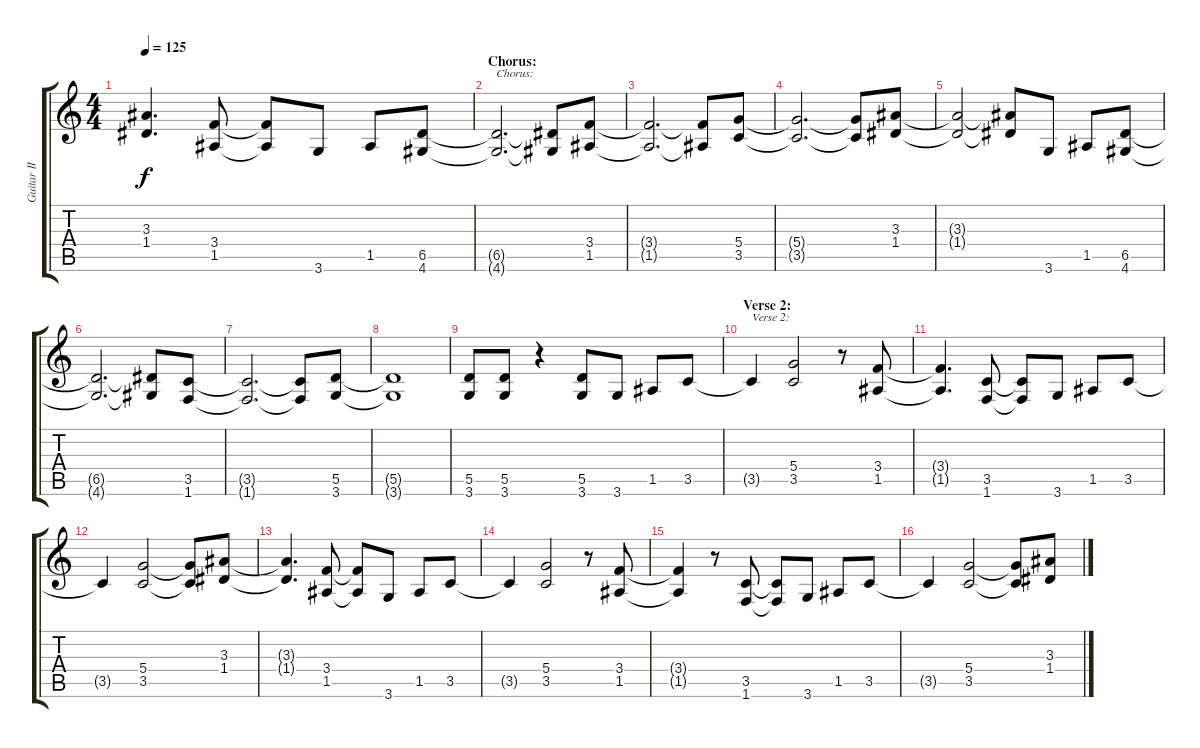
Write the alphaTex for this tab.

\track ("Guitar II" "Guitar II") {instrument distortionguitar}
\staff {score tabs}
\tuning (E4 B3 G3 D3 A2 E2) {hide}
\ts (4 4)
\tempo 125
\clef g2
\ks c
(3.3{t} 1.4{t}).4{d dy f} (3.4 1.5).8 (3.4{t} 1.5{t}).8 3.6.8 1.5.8 (6.5 4.6).8 |
\section ("" "Chorus:")
(6.5{t} 4.6{t}).2{d txt "Chorus:"} (6.5{t} 4.6{t}).8 (3.4 1.5).8 |
(3.4{t} 1.5{t}).2{d} (3.4{t} 1.5{t}).8 (5.4 3.5).8 |
(5.4{t} 3.5{t}).2{d} (5.4{t} 3.5{t}).8 (3.3 1.4).8 |
(3.3{t} 1.4{t}).2 (3.3{t} 1.4{t}).8 3.6.8 1.5.8 (6.5 4.6).8 |
(6.5{t} 4.6{t}).2{d} (6.5{t} 4.6{t}).8 (3.5 1.6).8 |
(3.5{t} 1.6{t}).2{d} (3.5{t} 1.6{t}).8 (5.5 3.6).8 |
(5.5{t} 3.6{t}).1 |
(5.5 3.6).8 (5.5 3.6).8 r.4 (5.5 3.6).8 3.6.8 1.5.8 3.5.8 |
\section ("" "Verse 2:")
3.5{t}.4{txt "Verse 2:"} (5.4 3.5).2 r.8 (3.4 1.5).8 |
(3.4{t} 1.5{t}).4{d} (3.5 1.6).8 (3.5{t} 1.6{t}).8 3.6.8 1.5.8 3.5.8 |
3.5{t}.4 (5.4 3.5).2 (5.4{t} 3.5{t}).8 (3.3 1.4).8 |
(3.3{t} 1.4{t}).4{d} (3.4 1.5).8 (3.4{t} 1.5{t}).8 3.6.8 1.5.8 3.5.8 |
3.5{t}.4 (5.4 3.5).2 r.8 (3.4 1.5).8 |
(3.4{t} 1.5{t}).4 r.8 (3.5 1.6).8 (3.5{t} 1.6{t}).8 3.6.8 1.5.8 3.5.8 |
3.5{t}.4 (5.4 3.5).2 (5.4{t} 3.5{t}).8 (3.3 1.4).8
